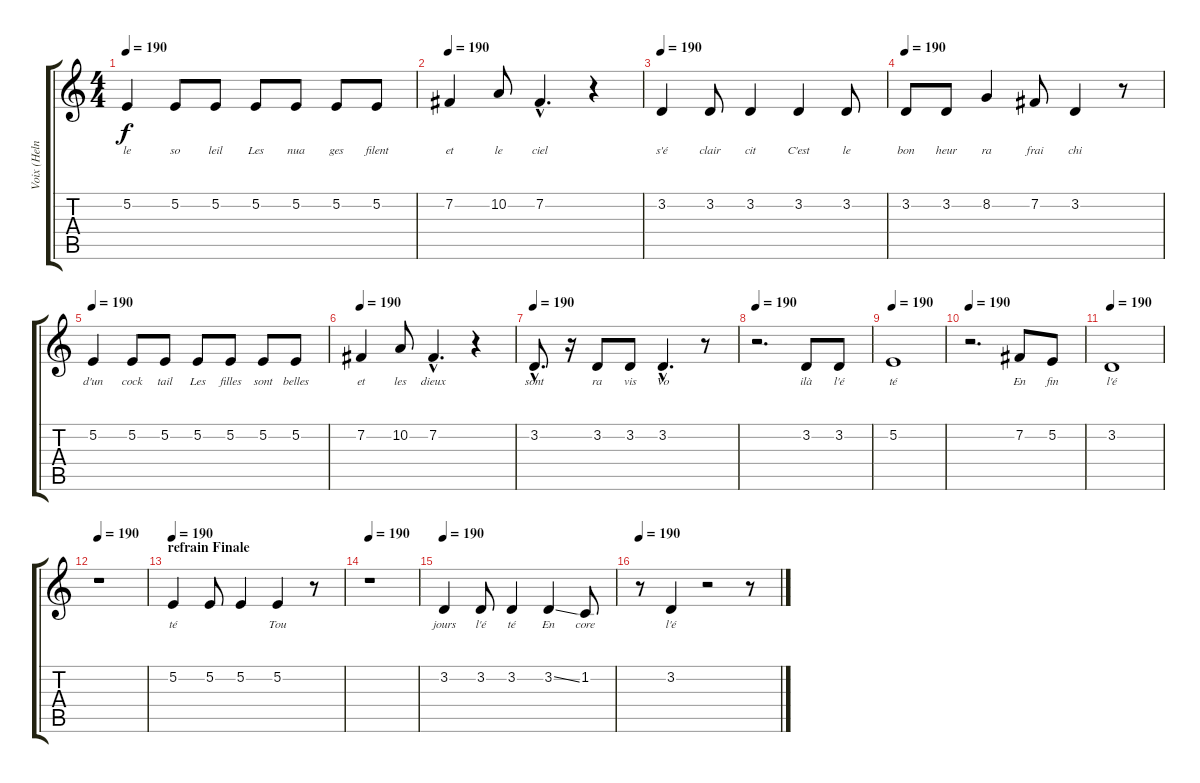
\track ("Voix (Helno)" "Voix (Heln") {instrument clarinet}
\staff {score tabs}
\tuning (E4 B3 G3 D3 A2 E2) {hide}
\ts (4 4)
\tempo 200
\tempo 190
\clef g2
\ks c
5.2.4{lyrics (0 "le") lyrics (1 "") lyrics (2 "") lyrics (3 "") lyrics (4 "") dy f} 5.2.8{lyrics (0 "so") lyrics (1 "") lyrics (2 "") lyrics (3 "") lyrics (4 "")} 5.2.8{lyrics (0 "leil") lyrics (1 "") lyrics (2 "") lyrics (3 "") lyrics (4 "")} 5.2.8{lyrics (0 "Les") lyrics (1 "") lyrics (2 "") lyrics (3 "") lyrics (4 "")} 5.2.8{lyrics (0 "nua") lyrics (1 "") lyrics (2 "") lyrics (3 "") lyrics (4 "")} 5.2.8{lyrics (0 "ges") lyrics (1 "") lyrics (2 "") lyrics (3 "") lyrics (4 "")} 5.2.8{lyrics (0 "filent") lyrics (1 "") lyrics (2 "") lyrics (3 "") lyrics (4 "")} |
\tempo 190
7.2.4{lyrics (0 "et") lyrics (1 "") lyrics (2 "") lyrics (3 "") lyrics (4 "")} 10.2.8{lyrics (0 "le") lyrics (1 "") lyrics (2 "") lyrics (3 "") lyrics (4 "")} 7.2{hac}.4{d lyrics (0 "ciel") lyrics (1 "") lyrics (2 "") lyrics (3 "") lyrics (4 "")} r.4 |
\tempo 190
3.2.4{lyrics (0 "s'é") lyrics (1 "") lyrics (2 "") lyrics (3 "") lyrics (4 "")} 3.2.8{lyrics (0 "clair") lyrics (1 "") lyrics (2 "") lyrics (3 "") lyrics (4 "")} 3.2.4{lyrics (0 "cit") lyrics (1 "") lyrics (2 "") lyrics (3 "") lyrics (4 "")} 3.2.4{lyrics (0 "C'est") lyrics (1 "") lyrics (2 "") lyrics (3 "") lyrics (4 "")} 3.2.8{lyrics (0 "le") lyrics (1 "") lyrics (2 "") lyrics (3 "") lyrics (4 "")} |
\tempo 190
3.2.8{lyrics (0 "bon") lyrics (1 "") lyrics (2 "") lyrics (3 "") lyrics (4 "")} 3.2.8{lyrics (0 "heur") lyrics (1 "") lyrics (2 "") lyrics (3 "") lyrics (4 "")} 8.2.4{lyrics (0 "ra") lyrics (1 "") lyrics (2 "") lyrics (3 "") lyrics (4 "")} 7.2.8{lyrics (0 "frai") lyrics (1 "") lyrics (2 "") lyrics (3 "") lyrics (4 "")} 3.2.4{lyrics (0 "chi") lyrics (1 "") lyrics (2 "") lyrics (3 "") lyrics (4 "")} r.8 |
\tempo 200
\tempo 190
5.2.4{lyrics (0 "d'un") lyrics (1 "") lyrics (2 "") lyrics (3 "") lyrics (4 "")} 5.2.8{lyrics (0 "cock") lyrics (1 "") lyrics (2 "") lyrics (3 "") lyrics (4 "")} 5.2.8{lyrics (0 "tail") lyrics (1 "") lyrics (2 "") lyrics (3 "") lyrics (4 "")} 5.2.8{lyrics (0 "Les") lyrics (1 "") lyrics (2 "") lyrics (3 "") lyrics (4 "")} 5.2.8{lyrics (0 "filles") lyrics (1 "") lyrics (2 "") lyrics (3 "") lyrics (4 "")} 5.2.8{lyrics (0 "sont") lyrics (1 "") lyrics (2 "") lyrics (3 "") lyrics (4 "")} 5.2.8{lyrics (0 "belles") lyrics (1 "") lyrics (2 "") lyrics (3 "") lyrics (4 "")} |
\tempo 190
7.2.4{lyrics (0 "et") lyrics (1 "") lyrics (2 "") lyrics (3 "") lyrics (4 "")} 10.2.8{lyrics (0 "les") lyrics (1 "") lyrics (2 "") lyrics (3 "") lyrics (4 "")} 7.2{hac}.4{d lyrics (0 "dieux") lyrics (1 "") lyrics (2 "") lyrics (3 "") lyrics (4 "")} r.4 |
\tempo 190
3.2{hac}.8{d lyrics (0 "sont") lyrics (1 "") lyrics (2 "") lyrics (3 "") lyrics (4 "")} r.16 3.2.8{lyrics (0 "ra") lyrics (1 "") lyrics (2 "") lyrics (3 "") lyrics (4 "")} 3.2.8{lyrics (0 "vis") lyrics (1 "") lyrics (2 "") lyrics (3 "") lyrics (4 "")} 3.2{hac}.4{d lyrics (0 "Vo") lyrics (1 "") lyrics (2 "") lyrics (3 "") lyrics (4 "")} r.8 |
\tempo 190
r.2{d} 3.2.8{lyrics (0 "ilà") lyrics (1 "") lyrics (2 "") lyrics (3 "") lyrics (4 "")} 3.2.8{lyrics (0 "l'é") lyrics (1 "") lyrics (2 "") lyrics (3 "") lyrics (4 "")} |
\tempo 190
5.2.1{lyrics (0 "té") lyrics (1 "") lyrics (2 "") lyrics (3 "") lyrics (4 "")} |
\tempo 190
r.2{d} 7.2.8{lyrics (0 "En") lyrics (1 "") lyrics (2 "") lyrics (3 "") lyrics (4 "")} 5.2.8{lyrics (0 "fin") lyrics (1 "") lyrics (2 "") lyrics (3 "") lyrics (4 "")} |
\tempo 190
3.2.1{lyrics (0 "l'é") lyrics (1 "") lyrics (2 "") lyrics (3 "") lyrics (4 "")} |
\tempo 190
r.1 |
\section ("" "refrain Finale")
\tempo 190
5.2.4{lyrics (0 "té") lyrics (1 "") lyrics (2 "") lyrics (3 "") lyrics (4 "")} 5.2.8{lyrics (0 "") lyrics (1 "") lyrics (2 "") lyrics (3 "") lyrics (4 "")} 5.2.4{lyrics (0 "") lyrics (1 "") lyrics (2 "") lyrics (3 "") lyrics (4 "")} 5.2.4{lyrics (0 "Tou") lyrics (1 "") lyrics (2 "") lyrics (3 "") lyrics (4 "")} r.8 |
\tempo 190
r.1 |
\tempo 190
3.2.4{lyrics (0 "jours") lyrics (1 "") lyrics (2 "") lyrics (3 "") lyrics (4 "")} 3.2.8{lyrics (0 "l'é") lyrics (1 "") lyrics (2 "") lyrics (3 "") lyrics (4 "")} 3.2.4{lyrics (0 "té") lyrics (1 "") lyrics (2 "") lyrics (3 "") lyrics (4 "")} 3.2{ss}.4{lyrics (0 "En") lyrics (1 "") lyrics (2 "") lyrics (3 "") lyrics (4 "")} 1.2.8{lyrics (0 "core") lyrics (1 "") lyrics (2 "") lyrics (3 "") lyrics (4 "")} |
\tempo 190
r.8 3.2.4{lyrics (0 "l'é") lyrics (1 "") lyrics (2 "") lyrics (3 "") lyrics (4 "")} r.2 r.8
